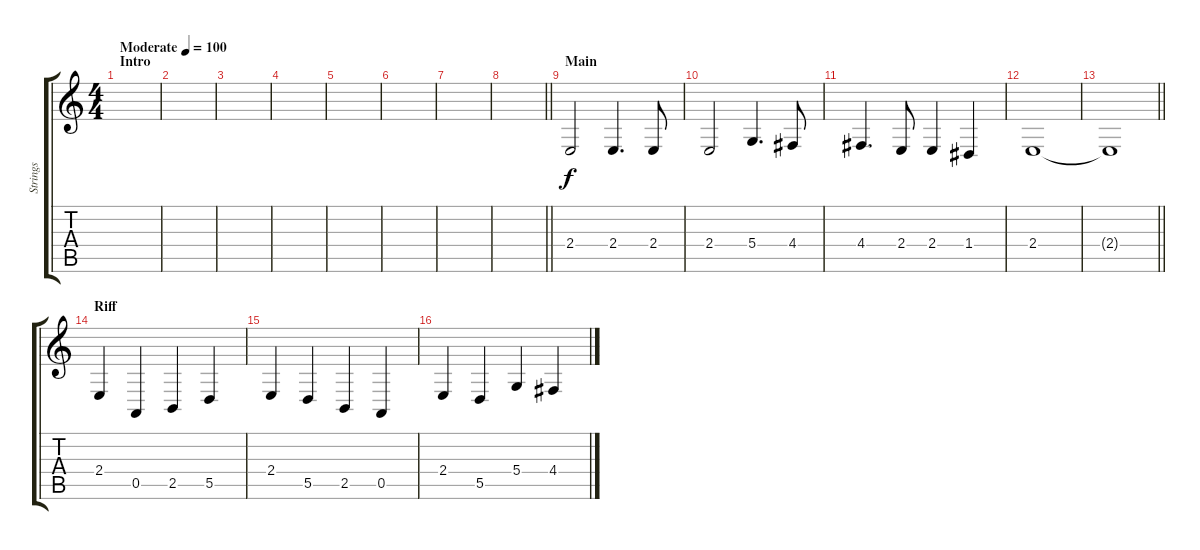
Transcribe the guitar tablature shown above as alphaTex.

\track ("Strings" "Strings") {instrument stringensemble1}
\staff {score tabs}
\tuning (E4 B3 G3 D3 A2 E2) {hide}
\ts (4 4)
\section ("" "Intro")
\tempo (100 "Moderate")
\clef g2
\ks c
|
|
|
|
|
|
|
\barLineRight lightlight
|
\section ("" "Main")
2.4.2 2.4.4{d} 2.4.8 |
2.4.2 5.4.4{d} 4.4.8 |
4.4.4{d} 2.4.8 2.4.4 1.4.4 |
2.4.1 |
\barLineRight lightlight
2.4{t}.1 |
\section ("" "Riff")
2.4.4 0.5.4 2.5.4 5.5.4 |
2.4.4 5.5.4 2.5.4 0.5.4 |
2.4.4 5.5.4 5.4.4 4.4.4
